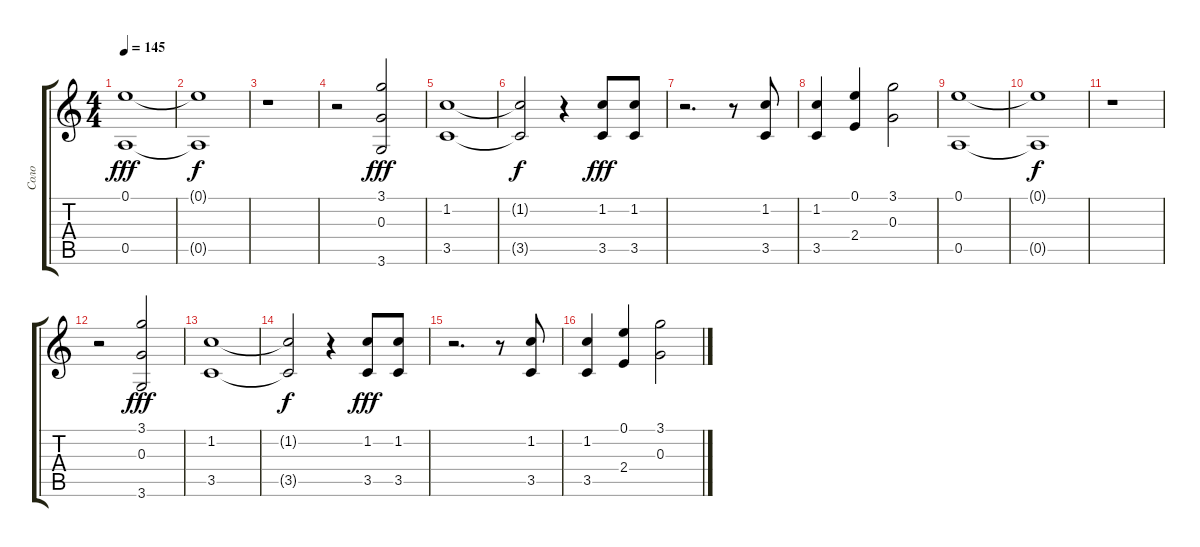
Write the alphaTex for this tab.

\track ("Соло" "Соло") {instrument distortionguitar}
\staff {score tabs}
\tuning (E4 B3 G3 D3 A2 E2) {hide}
\ts (4 4)
\tempo 145
\clef g2
\ks c
(0.1 0.5).1{dy fff} |
(0.1{t} 0.5{t}).1{dy f} |
r.1 |
r.2 (3.1 0.3 3.6).2{dy fff volume 11} |
(1.2 3.5).1 |
(1.2{t} 3.5{t}).2{dy f} r.4 (1.2 3.5).8{dy fff} (1.2 3.5).8 |
r.2{d} r.8 (1.2 3.5).8 |
(1.2 3.5).4 (0.1 2.4).4 (3.1 0.3).2 |
(0.1 0.5).1 |
(0.1{t} 0.5{t}).1{dy f} |
r.1 |
r.2 (3.1 0.3 3.6).2{dy fff volume 11} |
(1.2 3.5).1 |
(1.2{t} 3.5{t}).2{dy f} r.4 (1.2 3.5).8{dy fff} (1.2 3.5).8 |
r.2{d} r.8 (1.2 3.5).8 |
(1.2 3.5).4 (0.1 2.4).4 (3.1 0.3).2
